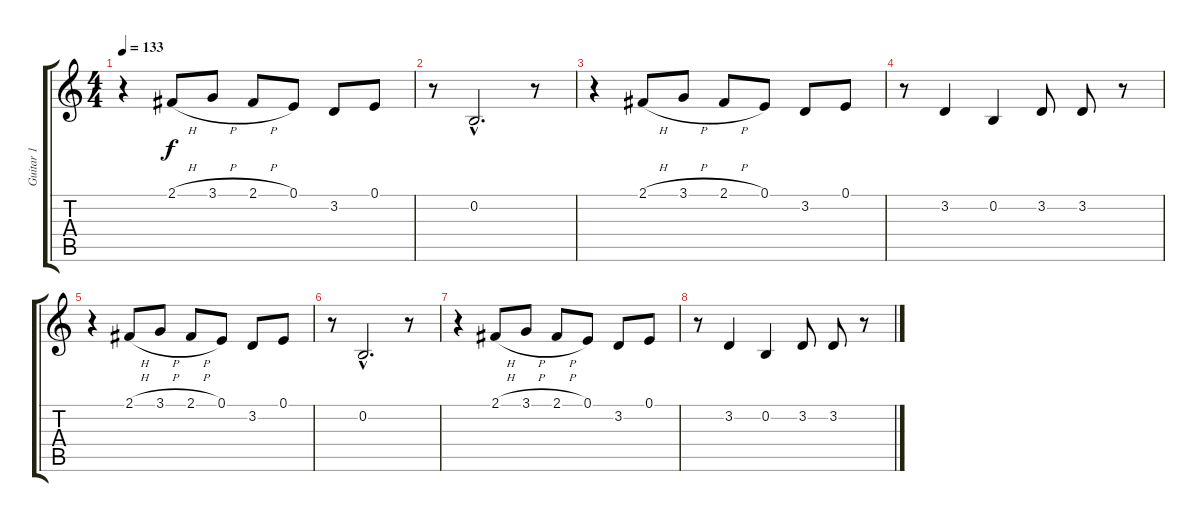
\track ("Guitar 1" "Guitar 1") {instrument sitar}
\staff {score tabs}
\tuning (E4 B3 G3 D3 A2 E2) {hide}
\ts (4 4)
\tempo 133
\clef g2
\ks c
r.4{dy f instrument sitar} 2.1{h}.8 3.1{h}.8 2.1{h}.8 0.1.8 3.2.8 0.1.8 |
r.8 0.2{hac}.2{d} r.8 |
r.4 2.1{h}.8 3.1{h}.8 2.1{h}.8 0.1.8 3.2.8 0.1.8 |
r.8 3.2.4 0.2.4 3.2.8 3.2.8 r.8 |
r.4 2.1{h}.8 3.1{h}.8 2.1{h}.8 0.1.8 3.2.8 0.1.8 |
r.8 0.2{hac}.2{d} r.8 |
r.4 2.1{h}.8 3.1{h}.8 2.1{h}.8 0.1.8 3.2.8 0.1.8 |
r.8 3.2.4 0.2.4 3.2.8 3.2.8 r.8
